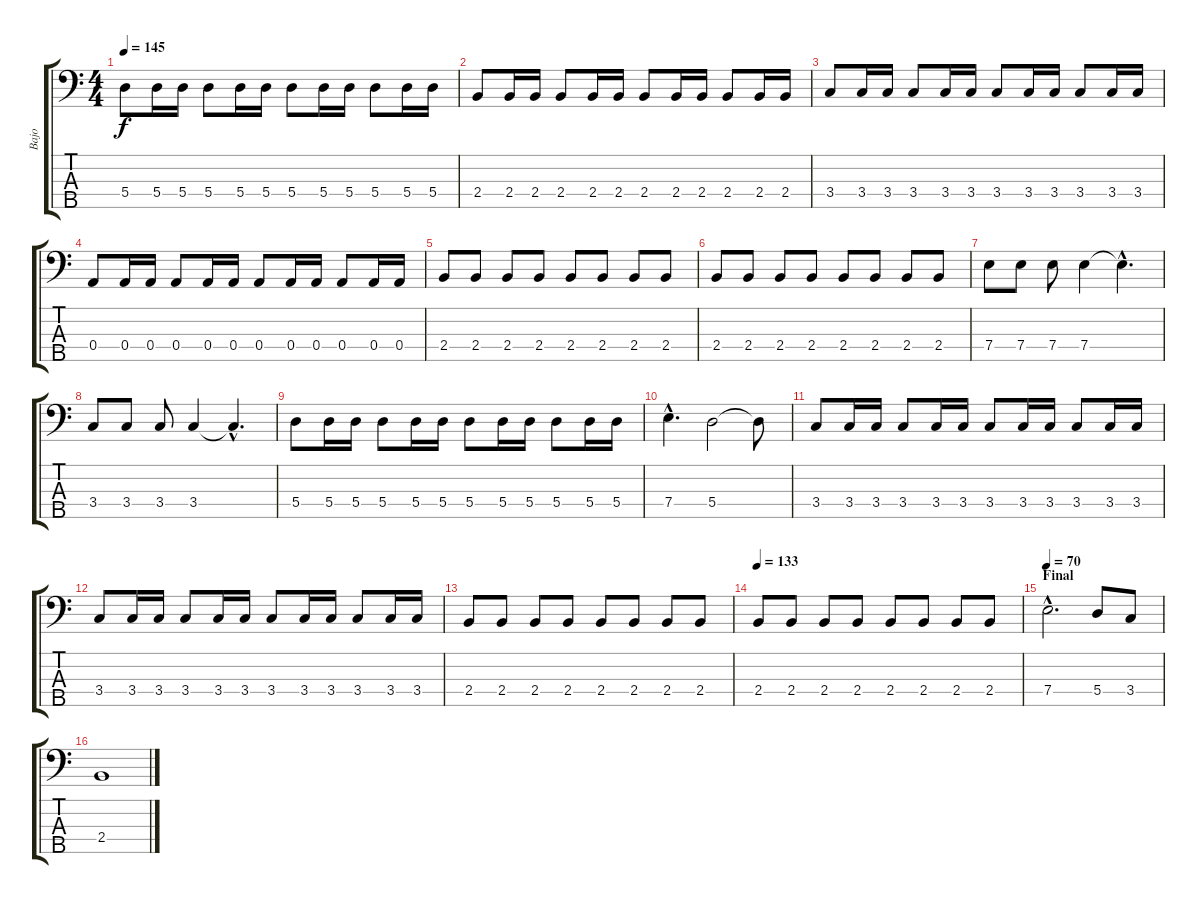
\track ("Bajo" "Bajo") {instrument electricbassfinger}
\staff {score tabs}
\tuning (C3 G2 D2 A1 E1) {hide}
\ts (4 4)
\tempo 145
\clef f4
\ks c
5.4.8{dy f} 5.4.16 5.4.16 5.4.8 5.4.16 5.4.16 5.4.8 5.4.16 5.4.16 5.4.8 5.4.16 5.4.16 |
2.4.8 2.4.16 2.4.16 2.4.8 2.4.16 2.4.16 2.4.8 2.4.16 2.4.16 2.4.8 2.4.16 2.4.16 |
3.4.8 3.4.16 3.4.16 3.4.8 3.4.16 3.4.16 3.4.8 3.4.16 3.4.16 3.4.8 3.4.16 3.4.16 |
0.4.8 0.4.16 0.4.16 0.4.8 0.4.16 0.4.16 0.4.8 0.4.16 0.4.16 0.4.8 0.4.16 0.4.16 |
2.4.8 2.4.8 2.4.8 2.4.8 2.4.8 2.4.8 2.4.8 2.4.8 |
2.4.8 2.4.8 2.4.8 2.4.8 2.4.8 2.4.8 2.4.8 2.4.8 |
7.4.8 7.4.8 7.4.8 7.4.4 7.4{hac t}.4{d} |
3.4.8 3.4.8 3.4.8 3.4.4 3.4{hac t}.4{d} |
5.4.8 5.4.16 5.4.16 5.4.8 5.4.16 5.4.16 5.4.8 5.4.16 5.4.16 5.4.8 5.4.16 5.4.16 |
7.4{hac}.4{d} 5.4.2 5.4{t}.8 |
3.4.8 3.4.16 3.4.16 3.4.8 3.4.16 3.4.16 3.4.8 3.4.16 3.4.16 3.4.8 3.4.16 3.4.16 |
3.4.8 3.4.16 3.4.16 3.4.8 3.4.16 3.4.16 3.4.8 3.4.16 3.4.16 3.4.8 3.4.16 3.4.16 |
2.4.8 2.4.8 2.4.8 2.4.8 2.4.8 2.4.8 2.4.8 2.4.8 |
\tempo 133
2.4.8 2.4.8 2.4.8 2.4.8 2.4.8 2.4.8 2.4.8 2.4.8 |
\section ("" "Final")
\tempo 70
7.4{hac}.2{d} 5.4.8 3.4.8 |
2.4.1
